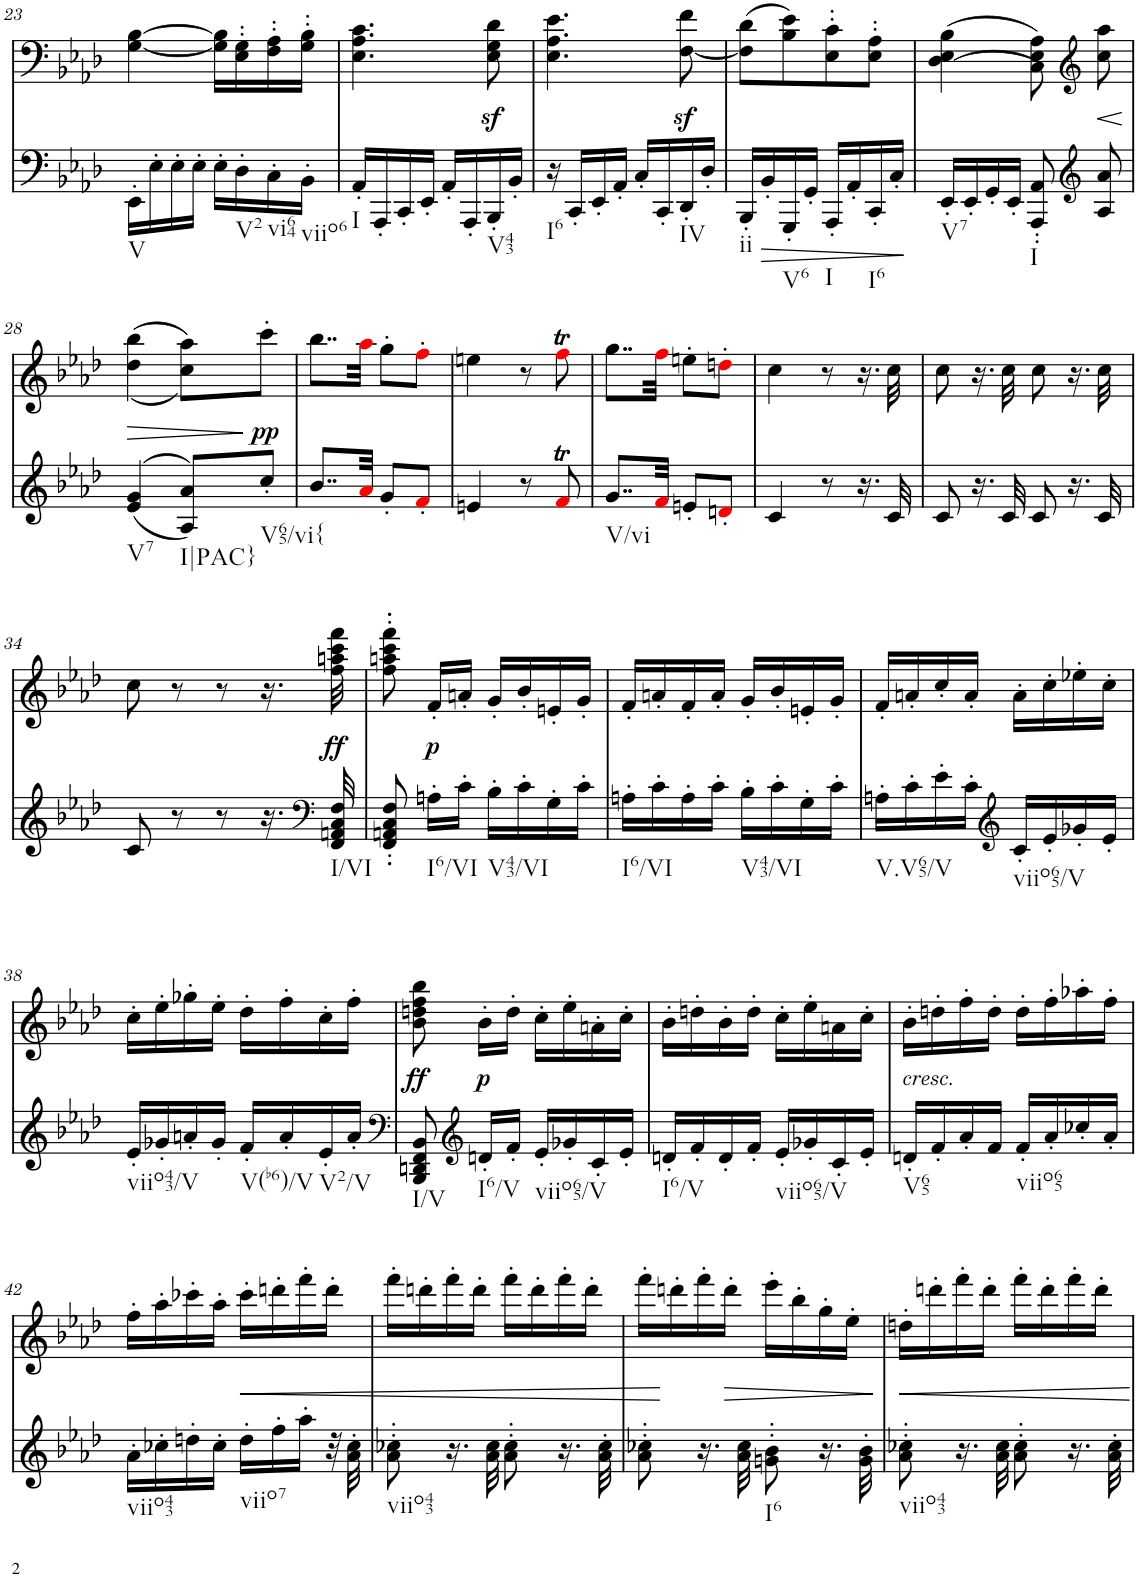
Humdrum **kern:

**kern	**dynam	**kern	**text	**dynam
*part2	*part2	*part1	*part1	*part1
*staff2	*staff2	*staff1	*staff1	*staff1
*I"piano	*	*I"piano	*	*
*I'Pno	*	*I'Pno	*	*
!!LO:PB:g=z
*clefF4	*	*clefF4	*	*
*k[b-e-a-d-]	*	*k[b-e-a-d-]	*	*
*A-:	*	*A-:	*	*
*M2/4	*	*M2/4	*	*
=23	=23	=23	=23	=23
!LO:TX:b:t=V	!	!	!	!
16EE-'\LL	.	[4G\ [4B-\	.	.
16E-'\	.	.	.	.
16E-'\	.	.	.	.
16E-'\JJ	.	.	.	.
16E-'\LL	.	16G\] 16B-\]LL	.	.
!LO:TX:b:t=V2	!	!	!	!
16D-'\	.	16E-\' 16G\'	.	.
!LO:TX:b:t=vi64	!	!	!	!
16C'\	.	16F\' 16A-\'	.	.
!LO:TX:b:t=viio6	!	!	!	!
16BB-'\JJ	.	16G\' 16B-\'JJ	.	.
=24	=24	=24	=24	=24
!LO:TX:b:t=I	!	!	!	!
16AA-'/LL	.	4.E-\ 4.A-\ 4.c\	.	.
16AAA-'/	.	.	.	.
16CC'/	.	.	.	.
16EE-'/JJ	.	.	.	.
16AA-'/LL	.	.	.	.
16AAA-'/	.	.	.	.
!LO:TX:b:t=V43	!	!	!	!
16BBB-'/	.	8E-\z< 8G\z< 8d-\z<	.	.
16BB-'/JJ	.	.	.	.
=25	=25	=25	=25	=25
!LO:TX:b:t=I6	!	!	!	!
16r	.	4.E-\ 4.A-\ 4.e-\	.	.
16CC'/LL	.	.	.	.
16EE-'/	.	.	.	.
16AA-'/JJ	.	.	.	.
16C'/LL	.	.	.	.
16CC'/	.	.	.	.
!LO:TX:b:t=IV	!	!	!	!
16DD-'/	.	[8F\z< 8f\z<	.	.
16D-'/JJ	.	.	.	.
=26	=26	=26	=26	=26
!LO:TX:b:t=ii	!	!	!	!
16BBB-'/LL	.	(8F\] 8d-\L	.	.
!	!LO:HP:b	!	!	!
16BB-'/	>	.	.	.
!LO:TX:b:t=V6	!	!	!	!
16GGG'/	.	8B-\ 8e-\)	.	.
16GG'/JJ	.	.	.	.
!LO:TX:b:t=I	!	!	!	!
16AAA-'/LL	.	8E-\' 8c\'	.	.
16AA-'/	.	.	.	.
!LO:TX:b:t=I6	!	!	!	!
16CC'/	.	8E-\' 8A-\'J	.	.
16C'/JJ	.	.	.	.
.	]	.	.	.
=27	=27	=27	=27	=27
!LO:TX:b:t=V7	!	!	!	!
16EE-'/LL	.	(>(4D-\ 4E-\ 4B-\	.	.
16EE-'/	.	.	.	.
16GG'/	.	.	.	.
16EE-'/JJ	.	.	.	.
!LO:TX:b:t=I	!	!	!	!
8AAA-/' 8AA-/'	.	8C\ 8E-\ 8A-\))	.	.
*clefG2	*	*clefG2	*	*
!	!	!	!	!LO:HP:b
8A-/ 8a-/	.	8cc\ 8aa-\	.	<
.	.	.	.	[
!!LO:LB:g=z
=28	=28	=28	=28	=28
!LO:TX:b:t=V7	!	!	!	!
!	!	!	!LO:LY:b	!LO:HP:b
((>4e-/ 4g/	.	((<4dd-\ 4bb-\	>	>
!LO:TX:b:t=I|PAC}	!	!	!	!
8A-/ 8a-/L))	.	8cc\ 8aa-\L))	.	.
!LO:TX:b:t=V65/vi{	!	!	!	!
!	!	!	!LO:LY:b	!LO:DY:n=1:b
8cc'/J	.	8ccc'\J	pp	] pp
=29	=29	=29	=29	=29
8..b-/L	.	8..bb-\L	.	.
32a-i/Jkk	.	32aa-i\Jkk	.	.
8g'/L	.	8gg'\L	.	.
8f'i/J	.	8ff'i\J	.	.
=30	=30	=30	=30	=30
4en/	.	4een\	.	.
8r	.	8r	.	.
8fTi/	.	8ffTi\	.	.
=31	=31	=31	=31	=31
!LO:TX:b:t=V/vi	!	!	!	!
8..g/L	.	8..gg\L	.	.
32fi/Jkk	.	32ffi\Jkk	.	.
8en'/L	.	8een'\L	.	.
8dn'i/J	.	8ddn'i\J	.	.
=32	=32	=32	=32	=32
4c/	.	4cc\	.	.
8r	.	8r	.	.
16.r	.	16.r	.	.
32c/	.	32cc\	.	.
=33	=33	=33	=33	=33
8c/	.	8cc\	.	.
16.r	.	16.r	.	.
32c/	.	32cc\	.	.
8c/	.	8cc\	.	.
16.r	.	16.r	.	.
32c/	.	32cc\	.	.
!!LO:LB:g=z
=34	=34	=34	=34	=34
8c/	.	8cc\	.	.
8r	.	8r	.	.
8r	.	8r	.	.
16.r	.	16.r	.	.
*clefF4	*	*	*	*
!LO:TX:b:t=I/VI	!	!	!	!
!	!	!	!LO:LY:b	!LO:DY:b
32FF/ 32AAn/ 32C/ 32F/	.	32ff\ 32aan\ 32ccc\ 32fff\	ff	ff
=35	=35	=35	=35	=35
8FF/' 8AAn/' 8C/' 8F/'	.	8ff\' 8aan\' 8ccc\' 8fff\'	.	.
!LO:TX:b:t=I6/VI	!	!	!	!
!	!	!	!LO:LY:b	!LO:DY:b
16An'\LL	.	16f'/LL	p	p
16c'\JJ	.	16an'/JJ	.	.
!LO:TX:b:t=V43/VI	!	!	!	!
16B-'\LL	.	16g'/LL	.	.
16c'\	.	16b-'/	.	.
16G'\	.	16en'/	.	.
16c'\JJ	.	16g'/JJ	.	.
=36	=36	=36	=36	=36
!LO:TX:b:t=I6/VI	!	!	!	!
16An'\LL	.	16f'/LL	.	.
16c'\	.	16an'/	.	.
16A'\	.	16f'/	.	.
16c'\JJ	.	16a'/JJ	.	.
!LO:TX:b:t=V43/VI	!	!	!	!
16B-'\LL	.	16g'/LL	.	.
16c'\	.	16b-'/	.	.
16G'\	.	16en'/	.	.
16c'\JJ	.	16g'/JJ	.	.
=37	=37	=37	=37	=37
!LO:TX:b:t=V.V65/V	!	!	!	!
16An'\LL	.	16f'/LL	.	.
16c'\	.	16an'/	.	.
16e-'\	.	16cc'/	.	.
16c'\JJ	.	16a'/JJ	.	.
*clefG2	*	*	*	*
!LO:TX:b:t=viio65/V	!	!	!	!
16c'/LL	.	16a'\LL	.	.
16e-'/	.	16cc'\	.	.
16g-X'/	.	16ee-X'\	.	.
16e-'/JJ	.	16cc'\JJ	.	.
!!LO:LB:g=z
=38	=38	=38	=38	=38
!LO:TX:b:t=viio43/V	!	!	!	!
16e-'/LL	.	16cc'\LL	.	.
16g-X'/	.	16ee-'\	.	.
16an'/	.	16gg-X'\	.	.
16g-'/JJ	.	16ee-'\JJ	.	.
!LO:TX:b:t=V(b6)/V	!	!	!	!
16f'/LL	.	16dd-'\LL	.	.
16a'/	.	16ff'\	.	.
!LO:TX:b:t=V2/V	!	!	!	!
16e-'/	.	16cc'\	.	.
16a'/JJ	.	16ff'\JJ	.	.
=39	=39	=39	=39	=39
*clefF4	*	*	*	*
!LO:TX:b:t=I/V	!	!	!	!
!	!	!	!LO:LY:b	!LO:DY:b
8BBB-/ 8DDn/ 8FF/ 8BB-/	.	8b-\ 8ddn\ 8ff\ 8bb-\	ff	ff
*clefG2	*	*	*	*
!LO:TX:b:t=I6/V	!	!	!	!
!	!	!	!LO:LY:b	!LO:DY:b
16dn'/LL	.	16b-'\LL	p	p
16f'/JJ	.	16dd'\JJ	.	.
!LO:TX:b:t=viio65/V	!	!	!	!
16e-'/LL	.	16cc'\LL	.	.
16g-X'/	.	16ee-'\	.	.
16c'/	.	16an'\	.	.
16e-'/JJ	.	16cc'\JJ	.	.
=40	=40	=40	=40	=40
!LO:TX:b:t=I6/V	!	!	!	!
16dn'/LL	.	16b-'\LL	.	.
16f'/	.	16ddn'\	.	.
16d'/	.	16b-'\	.	.
16f'/JJ	.	16dd'\JJ	.	.
!LO:TX:b:t=viio65/V	!	!	!	!
16e-'/LL	.	16cc'\LL	.	.
16g-X'/	.	16ee-'\	.	.
16c'/	.	16an\	.	.
16e-'/JJ	.	16cc'\JJ	.	.
=41	=41	=41	=41	=41
!	!	!LO:TX:b:i:t=cresc.	!	!
!LO:TX:b:t=V65	!	!	!	!
!	!	!	!LO:LY:b	!
16dn'/LL	.	16b-'\LL	<	.
16f'/	.	16ddn'\	.	.
16a-'/	.	16ff'\	.	.
16f/JJ	.	16dd'\JJ	.	.
!LO:TX:b:t=viio65	!	!	!	!
16f'/LL	.	16dd'\LL	.	.
16a-'/	.	16ff'\	.	.
16cc-X'/	.	16aa-X'\	.	.
16a-'/JJ	.	16ff'\JJ	.	.
!!LO:LB:g=z
=42	=42	=42	=42	=42
!LO:TX:b:t=viio43	!	!	!	!
16a-'\LL	.	16ff'\LL	.	.
16cc-X'\	.	16aa-'\	.	.
16ddn'\	.	16ccc-X'\	.	.
16cc-'\JJ	.	16aa-'\JJ	.	.
!LO:TX:b:t=viio7	!	!	!	!
!	!	!	!	!LO:HP:b
16dd'\LL	.	16ccc-'\LL	.	<
16ff'\	.	16dddn'\	.	.
16aa-'\JJ	.	16fff'\	.	.
32r	.	16ddd'\JJ	.	.
32a-\' 32cc-\'	.	.	.	.
=43	=43	=43	=43	=43
!LO:TX:b:t=viio43	!	!	!	!
8a-\' 8cc-X\'	.	16fff'\LL	.	.
.	.	16dddn'\	.	.
16.r	.	16fff'\	.	.
.	.	16ddd'\JJ	.	.
32a-\ 32cc-\	.	.	.	.
8a-\' 8cc-\'	.	16fff'\LL	.	.
.	.	16ddd'\	.	.
16.r	.	16fff'\	.	.
.	.	16ddd'\JJ	.	.
32a-\' 32cc-\'	.	.	.	.
=44	=44	=44	=44	=44
!	!	!	!LO:LY:b	!
8a-\' 8cc-X\'	.	16fff'\LL	>	.
.	.	16dddn'\	.	[
16.r	.	16fff'\	.	.
!	!	!	!	!LO:HP:b
.	.	16ddd'\JJ	.	>
32a-\ 32cc-\	.	.	.	.
!LO:TX:b:t=I6	!	!	!	!
8gn\' 8b-\'	.	16eee-'\LL	.	.
.	.	16bb-'\	.	.
16.r	.	16gg'\	.	.
.	.	16ee-'\JJ	.	.
32g\' 32b-\'	.	.	.	.
.	.	.	.	]
=45	=45	=45	=45	=45
!LO:TX:b:t=viio43	!	!	!	!
!	!	!	!LO:LY:b	!
8a-\' 8cc-X\'	.	16ddn'\LL	<	.
.	.	16dddn'\	.	.
16.r	.	16fff'\	.	.
.	.	16ddd'\JJ	.	.
32a-\ 32cc-\	.	.	.	.
8a-\' 8cc-\'	.	16fff'\LL	.	.
.	.	16ddd'\	.	.
16.r	.	16fff'\	.	.
.	.	16ddd'\JJ	.	.
32a-\' 32cc-\'	.	.	.	.
=	=	=	=	=
*-	*-	*-	*-	*-
